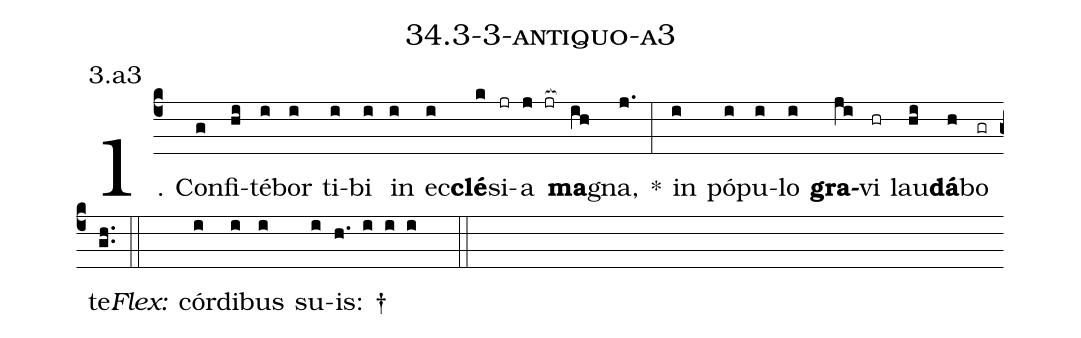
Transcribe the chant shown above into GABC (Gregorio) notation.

name: 34.3-3-antiquo-a3;
annotation: 3.a3;
%%
(c4)1. Con(g)fi(hi)té(i)bor(i) ti(i)bi(i) in(i) ec(i)<b>clé</b>(k)si(jr)a(j jr[ocb:1{]) <b>ma</b>(ih[ocb:0}])gna,(j.) *(:) in(i) pó(i)pu(i)lo(i) <b>gra</b>(ji)vi(hr) lau(hi)<b>dá</b>(h)bo(gr) te.(gh..) (::)
<i>Flex:</i>()  cór(i)di(i)bus(i) su(i)is: †(h. i i i  ::)

%E(i) u(i) o(ji) u(hi) a(h) e.(gh..) (::)
